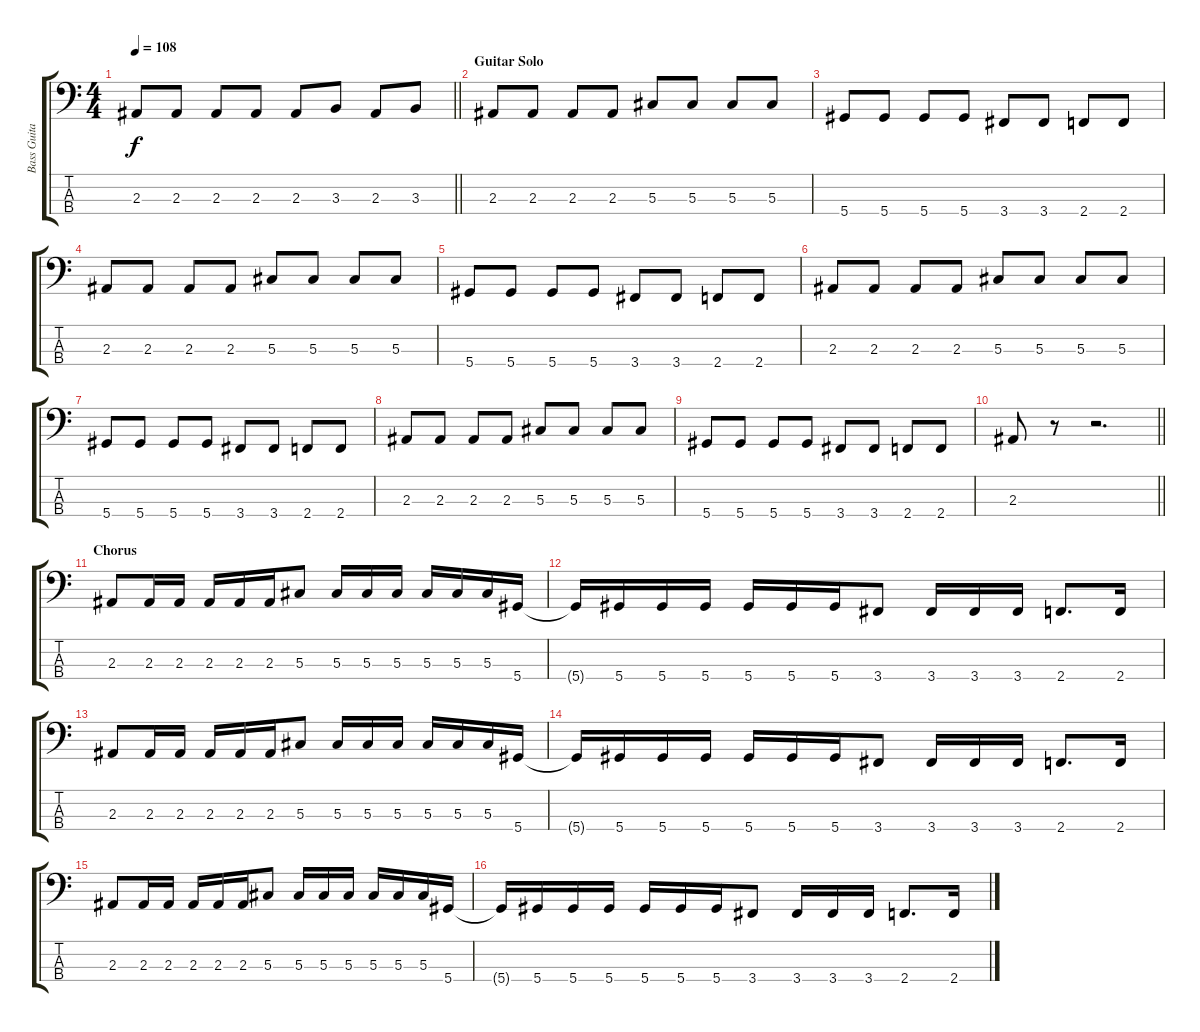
\track ("Bass Guitar" "Bass Guita") {instrument electricbassfinger}
\staff {score tabs}
\tuning (Gb2 Db2 Ab1 Eb1) {hide}
\ts (4 4)
\tempo 108
\clef f4
\barLineRight lightlight
\ks c
2.3.8{dy f} 2.3.8 2.3.8 2.3.8 2.3.8 3.3.8 2.3.8 3.3.8 |
\section ("" "Guitar Solo")
2.3.8 2.3.8 2.3.8 2.3.8 5.3.8 5.3.8 5.3.8 5.3.8 |
5.4.8 5.4.8 5.4.8 5.4.8 3.4.8 3.4.8 2.4.8 2.4.8 |
2.3.8 2.3.8 2.3.8 2.3.8 5.3.8 5.3.8 5.3.8 5.3.8 |
5.4.8 5.4.8 5.4.8 5.4.8 3.4.8 3.4.8 2.4.8 2.4.8 |
2.3.8 2.3.8 2.3.8 2.3.8 5.3.8 5.3.8 5.3.8 5.3.8 |
5.4.8 5.4.8 5.4.8 5.4.8 3.4.8 3.4.8 2.4.8 2.4.8 |
2.3.8 2.3.8 2.3.8 2.3.8 5.3.8 5.3.8 5.3.8 5.3.8 |
5.4.8 5.4.8 5.4.8 5.4.8 3.4.8 3.4.8 2.4.8 2.4.8 |
\barLineRight lightlight
2.3.8 r.8 r.2{d} |
\section ("" "Chorus")
2.3.8 2.3.16 2.3.16 2.3.16 2.3.16 2.3.16 5.3.8 5.3.16 5.3.16 5.3.16 5.3.16 5.3.16 5.3.16 5.4.16 |
5.4{t}.16 5.4.16 5.4.16 5.4.16 5.4.16 5.4.16 5.4.16 3.4.8 3.4.16 3.4.16 3.4.16 2.4.8{d} 2.4.16 |
2.3.8 2.3.16 2.3.16 2.3.16 2.3.16 2.3.16 5.3.8 5.3.16 5.3.16 5.3.16 5.3.16 5.3.16 5.3.16 5.4.16 |
5.4{t}.16 5.4.16 5.4.16 5.4.16 5.4.16 5.4.16 5.4.16 3.4.8 3.4.16 3.4.16 3.4.16 2.4.8{d} 2.4.16 |
2.3.8 2.3.16 2.3.16 2.3.16 2.3.16 2.3.16 5.3.8 5.3.16 5.3.16 5.3.16 5.3.16 5.3.16 5.3.16 5.4.16 |
5.4{t}.16 5.4.16 5.4.16 5.4.16 5.4.16 5.4.16 5.4.16 3.4.8 3.4.16 3.4.16 3.4.16 2.4.8{d} 2.4.16
